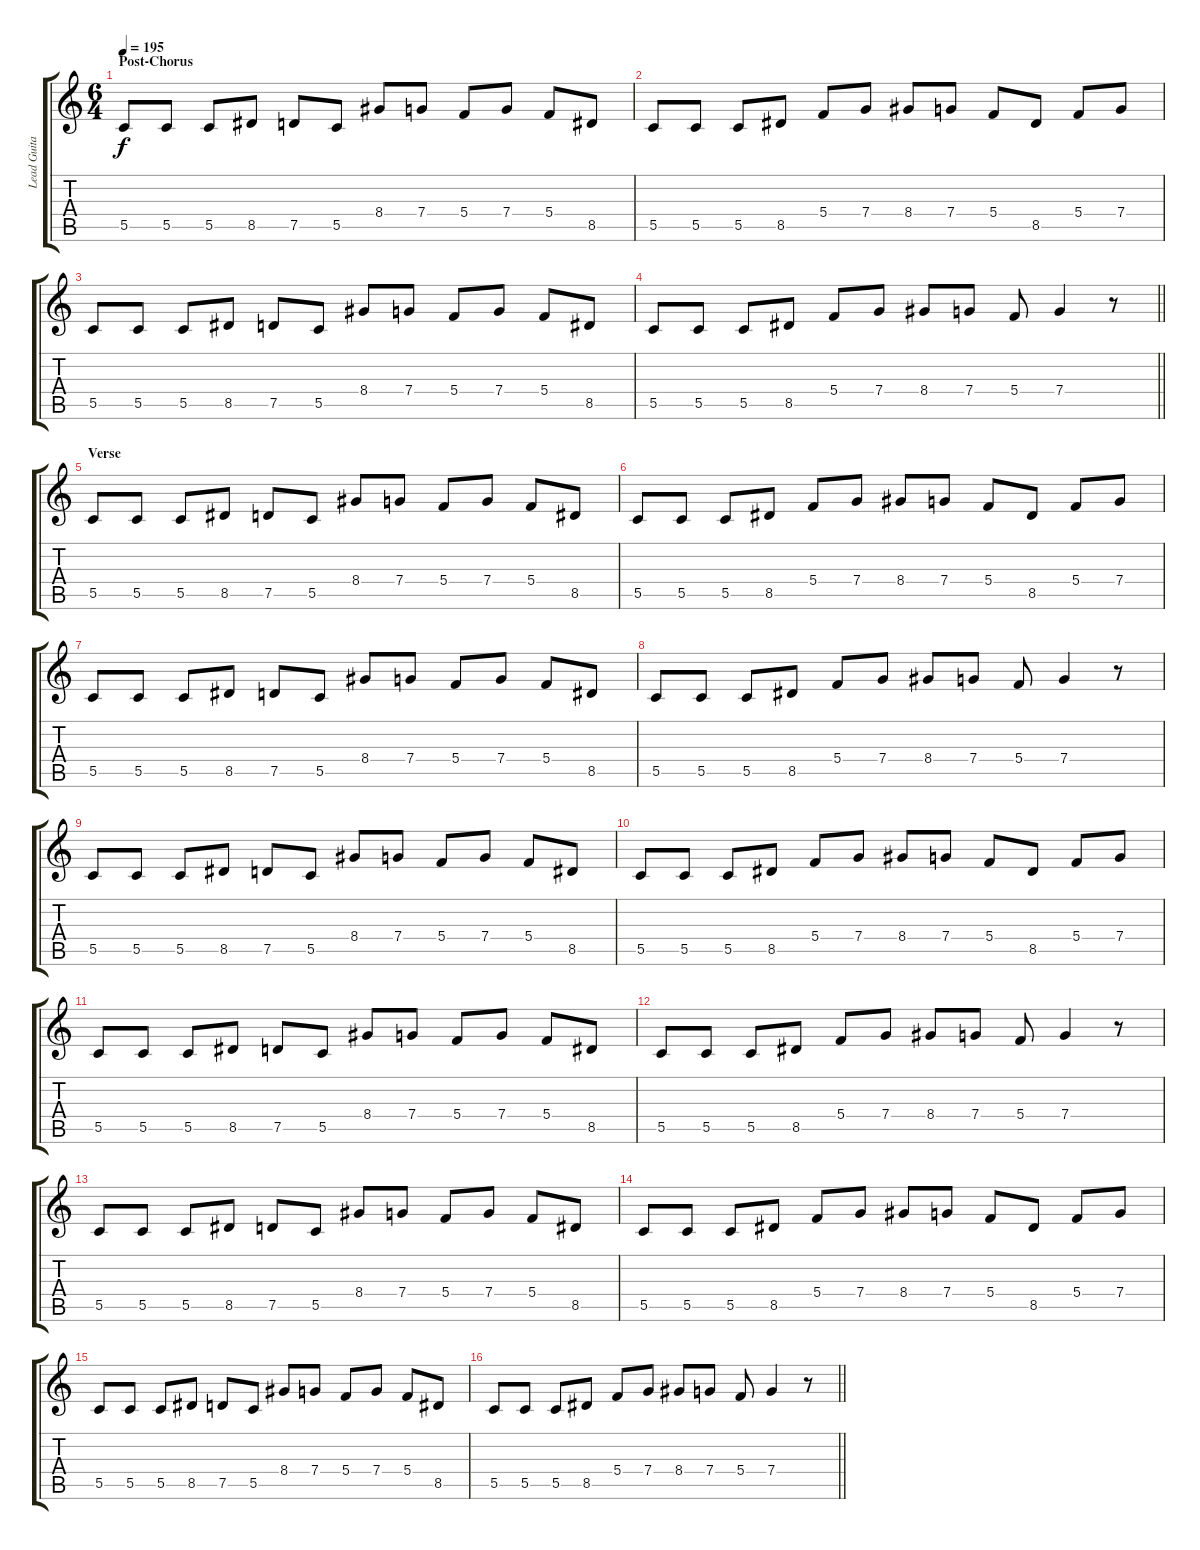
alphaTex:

\track ("Lead Guitar" "Lead Guita") {instrument distortionguitar}
\staff {score tabs}
\tuning (D4 A3 F3 C3 G2 C2) {hide}
\ts (6 4)
\section ("" "Post-Chorus")
\tempo 195
\clef g2
\ks c
5.5.8{dy f} 5.5.8 5.5.8 8.5.8 7.5.8 5.5.8 8.4.8 7.4.8 5.4.8 7.4.8 5.4.8 8.5.8 |
5.5.8 5.5.8 5.5.8 8.5.8 5.4.8 7.4.8 8.4.8 7.4.8 5.4.8 8.5.8 5.4.8 7.4.8 |
5.5.8 5.5.8 5.5.8 8.5.8 7.5.8 5.5.8 8.4.8 7.4.8 5.4.8 7.4.8 5.4.8 8.5.8 |
\barLineRight lightlight
5.5.8 5.5.8 5.5.8 8.5.8 5.4.8 7.4.8 8.4.8 7.4.8 5.4.8 7.4.4 r.8 |
\section ("" "Verse")
5.5.8 5.5.8 5.5.8 8.5.8 7.5.8 5.5.8 8.4.8 7.4.8 5.4.8 7.4.8 5.4.8 8.5.8 |
5.5.8 5.5.8 5.5.8 8.5.8 5.4.8 7.4.8 8.4.8 7.4.8 5.4.8 8.5.8 5.4.8 7.4.8 |
5.5.8 5.5.8 5.5.8 8.5.8 7.5.8 5.5.8 8.4.8 7.4.8 5.4.8 7.4.8 5.4.8 8.5.8 |
5.5.8 5.5.8 5.5.8 8.5.8 5.4.8 7.4.8 8.4.8 7.4.8 5.4.8 7.4.4 r.8 |
5.5.8 5.5.8 5.5.8 8.5.8 7.5.8 5.5.8 8.4.8 7.4.8 5.4.8 7.4.8 5.4.8 8.5.8 |
5.5.8 5.5.8 5.5.8 8.5.8 5.4.8 7.4.8 8.4.8 7.4.8 5.4.8 8.5.8 5.4.8 7.4.8 |
5.5.8 5.5.8 5.5.8 8.5.8 7.5.8 5.5.8 8.4.8 7.4.8 5.4.8 7.4.8 5.4.8 8.5.8 |
5.5.8 5.5.8 5.5.8 8.5.8 5.4.8 7.4.8 8.4.8 7.4.8 5.4.8 7.4.4 r.8 |
5.5.8 5.5.8 5.5.8 8.5.8 7.5.8 5.5.8 8.4.8 7.4.8 5.4.8 7.4.8 5.4.8 8.5.8 |
5.5.8 5.5.8 5.5.8 8.5.8 5.4.8 7.4.8 8.4.8 7.4.8 5.4.8 8.5.8 5.4.8 7.4.8 |
5.5.8 5.5.8 5.5.8 8.5.8 7.5.8 5.5.8 8.4.8 7.4.8 5.4.8 7.4.8 5.4.8 8.5.8 |
\barLineRight lightlight
5.5.8 5.5.8 5.5.8 8.5.8 5.4.8 7.4.8 8.4.8 7.4.8 5.4.8 7.4.4 r.8
